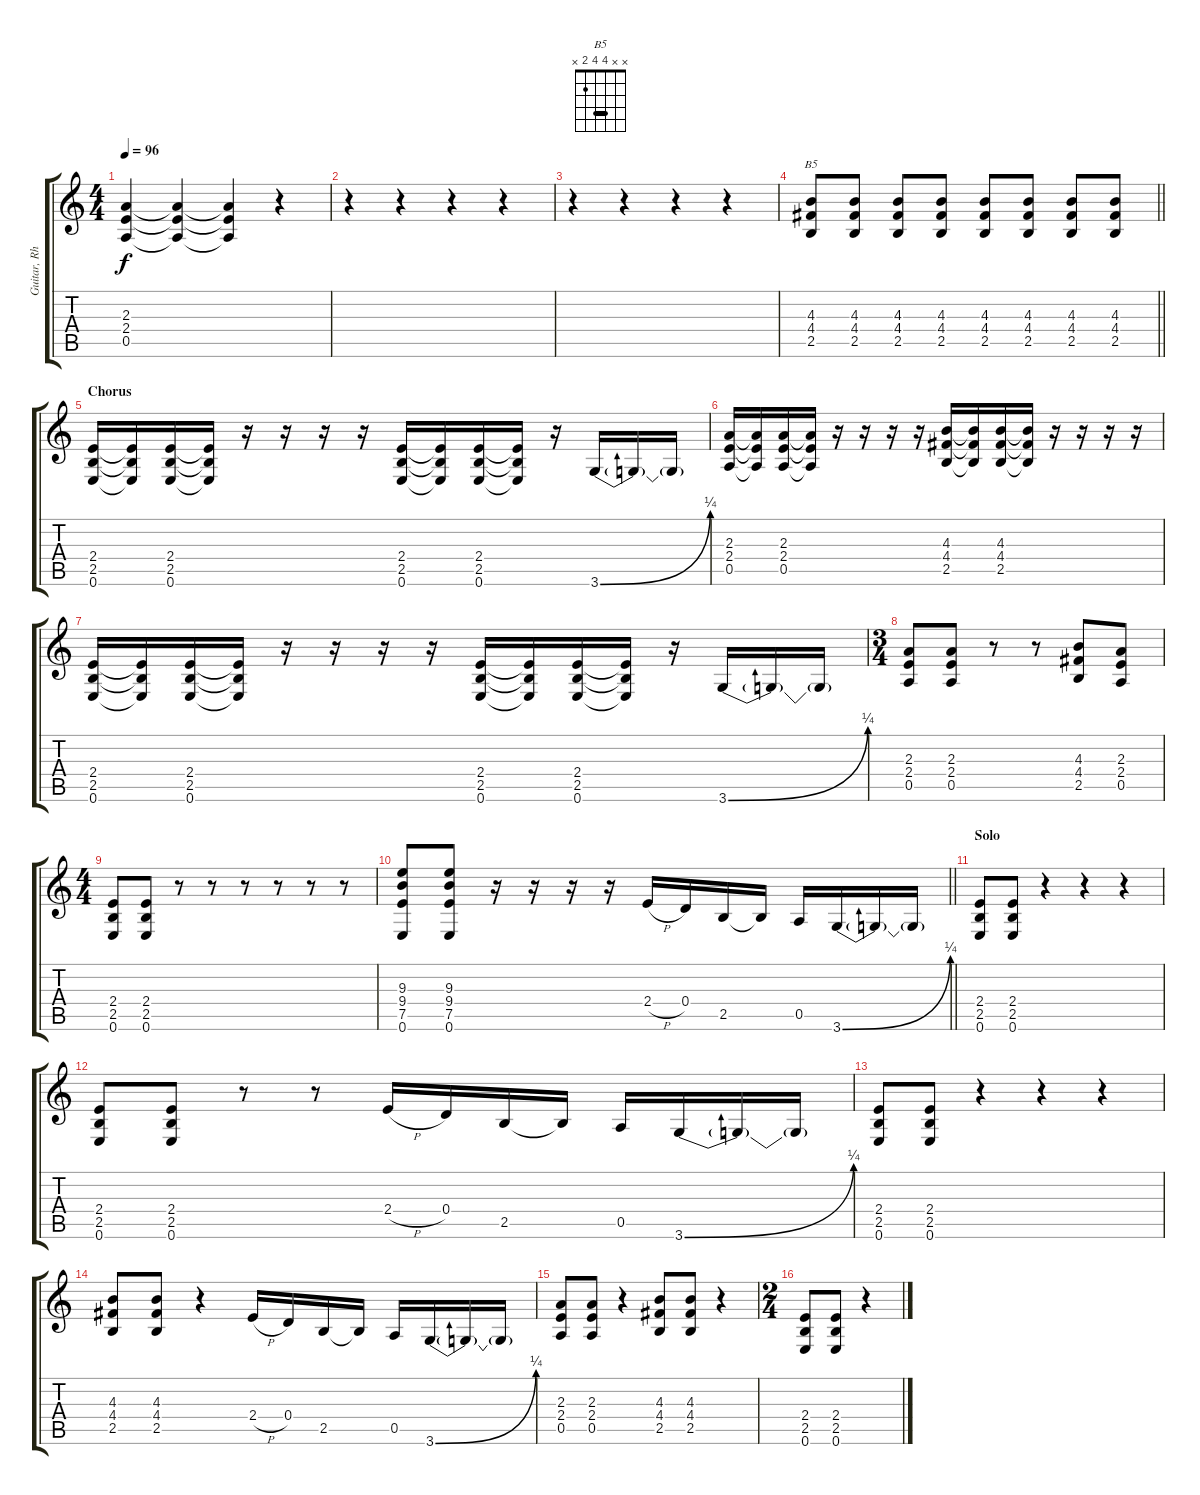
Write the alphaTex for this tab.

\track ("Guitar, Rhythm" "Guitar, Rh") {instrument overdrivenguitar}
\staff {score tabs}
\tuning (E4 B3 G3 D3 A2 E2) {hide}
\chord ("B5" x x 4 4 2 x) {barre 4}
\ts (4 4)
\tempo 96
\clef g2
\ks c
(2.3{t} 2.4{t} 0.5{t}).4{dy f volume 0} (2.3{t} 2.4{t} 0.5{t}).4 (2.3{t} 2.4{t} 0.5{t}).4 r.4{volume 16} |
r.4 r.4 r.4 r.4 |
r.4 r.4 r.4 r.4 |
\barLineRight lightlight
(4.3 4.4 2.5).8{ch "B5"} (4.3 4.4 2.5).8 (4.3 4.4 2.5).8 (4.3 4.4 2.5).8 (4.3 4.4 2.5).8 (4.3 4.4 2.5).8 (4.3 4.4 2.5).8 (4.3 4.4 2.5).8 |
\section ("" "Chorus")
(2.4 2.5 0.6).16 (2.4{t} 2.5{t} 0.6{t}).16 (2.4 2.5 0.6).16 (2.4{t} 2.5{t} 0.6{t}).16 r.16 r.16 r.16 r.16 (2.4 2.5 0.6).16 (2.4{t} 2.5{t} 0.6{t}).16 (2.4 2.5 0.6).16 (2.4{t} 2.5{t} 0.6{t}).16 r.16 3.6{be (bend 0 0 60 1)}.16 3.6{t}.16 3.6{t}.16 |
(2.3 2.4 0.5).16 (2.3{t} 2.4{t} 0.5{t}).16 (2.3 2.4 0.5).16 (2.3{t} 2.4{t} 0.5{t}).16 r.16 r.16 r.16 r.16 (4.3 4.4 2.5).16 (4.3{t} 4.4{t} 2.5{t}).16 (4.3 4.4 2.5).16 (4.3{t} 4.4{t} 2.5{t}).16 r.16 r.16 r.16 r.16 |
(2.4 2.5 0.6).16 (2.4{t} 2.5{t} 0.6{t}).16 (2.4 2.5 0.6).16 (2.4{t} 2.5{t} 0.6{t}).16 r.16 r.16 r.16 r.16 (2.4 2.5 0.6).16 (2.4{t} 2.5{t} 0.6{t}).16 (2.4 2.5 0.6).16 (2.4{t} 2.5{t} 0.6{t}).16 r.16 3.6{be (bend 0 0 60 1)}.16 3.6{t}.16 3.6{t}.16 |
\ts (3 4)
(2.3 2.4 0.5).8 (2.3 2.4 0.5).8 r.8 r.8 (4.3 4.4 2.5).8 (2.3 2.4 0.5).8 |
\ts (4 4)
(2.4 2.5 0.6).8 (2.4 2.5 0.6).8 r.8 r.8 r.8 r.8 r.8 r.8 |
\barLineRight lightlight
(9.3 9.4 7.5 0.6).8 (9.3 9.4 7.5 0.6).8 r.16 r.16 r.16 r.16 2.4{h}.16 0.4.16 2.5.16 2.5{t}.16 0.5.16 3.6{be (bend 0 0 60 1)}.16 3.6{t}.16 3.6{t}.16 |
\section ("" "Solo")
(2.4 2.5 0.6).8 (2.4 2.5 0.6).8 r.4 r.4 r.4 |
(2.4 2.5 0.6).8 (2.4 2.5 0.6).8 r.8 r.8 2.4{h}.16 0.4.16 2.5.16 2.5{t}.16 0.5.16 3.6{be (bend 0 0 60 1)}.16 3.6{t}.16 3.6{t}.16 |
(2.4 2.5 0.6).8 (2.4 2.5 0.6).8 r.4 r.4 r.4 |
(4.3 4.4 2.5).8 (4.3 4.4 2.5).8 r.4 2.4{h}.16 0.4.16 2.5.16 2.5{t}.16 0.5.16 3.6{be (bend 0 0 60 1)}.16 3.6{t}.16 3.6{t}.16 |
(2.3 2.4 0.5).8 (2.3 2.4 0.5).8 r.4 (4.3 4.4 2.5).8 (4.3 4.4 2.5).8 r.4 |
\ts (2 4)
(2.4 2.5 0.6).8 (2.4 2.5 0.6).8 r.4
